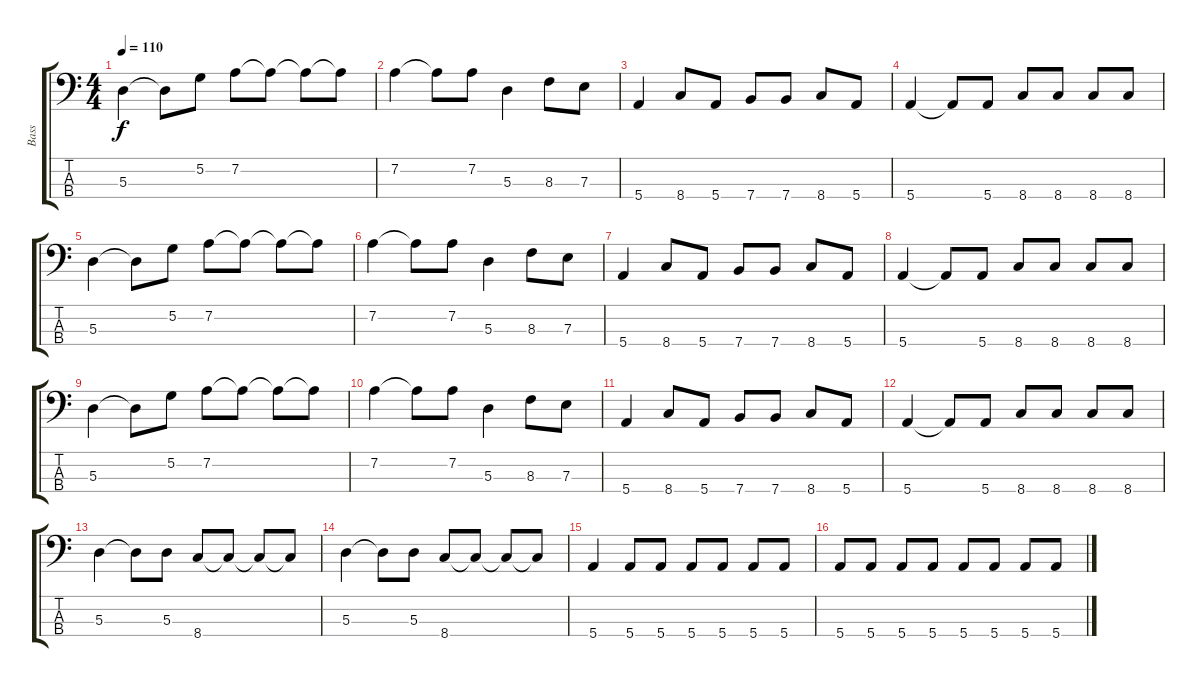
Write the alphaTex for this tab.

\track ("Bass" "Bass") {instrument electricguitarjazz}
\staff {score tabs}
\tuning (G2 D2 A1 E1) {hide}
\ts (4 4)
\tempo 110
\clef f4
\ks c
5.3.4{dy f} 5.3{t}.8 5.2.8 7.2.8 7.2{t}.8 7.2{t}.8 7.2{t}.8 |
7.2.4 7.2{t}.8 7.2.8 5.3.4 8.3.8 7.3.8 |
5.4.4 8.4.8 5.4.8 7.4.8 7.4.8 8.4.8 5.4.8 |
5.4.4 5.4{t}.8 5.4.8 8.4.8 8.4.8 8.4.8 8.4.8 |
5.3.4 5.3{t}.8 5.2.8 7.2.8 7.2{t}.8 7.2{t}.8 7.2{t}.8 |
7.2.4 7.2{t}.8 7.2.8 5.3.4 8.3.8 7.3.8 |
5.4.4 8.4.8 5.4.8 7.4.8 7.4.8 8.4.8 5.4.8 |
5.4.4 5.4{t}.8 5.4.8 8.4.8 8.4.8 8.4.8 8.4.8 |
5.3.4 5.3{t}.8 5.2.8 7.2.8 7.2{t}.8 7.2{t}.8 7.2{t}.8 |
7.2.4 7.2{t}.8 7.2.8 5.3.4 8.3.8 7.3.8 |
5.4.4 8.4.8 5.4.8 7.4.8 7.4.8 8.4.8 5.4.8 |
5.4.4 5.4{t}.8 5.4.8 8.4.8 8.4.8 8.4.8 8.4.8 |
5.3.4 5.3{t}.8 5.3.8 8.4.8 8.4{t}.8 8.4{t}.8 8.4{t}.8 |
5.3.4 5.3{t}.8 5.3.8 8.4.8 8.4{t}.8 8.4{t}.8 8.4{t}.8 |
5.4.4 5.4.8 5.4.8 5.4.8 5.4.8 5.4.8 5.4.8 |
5.4.8 5.4.8 5.4.8 5.4.8 5.4.8 5.4.8 5.4.8 5.4.8
